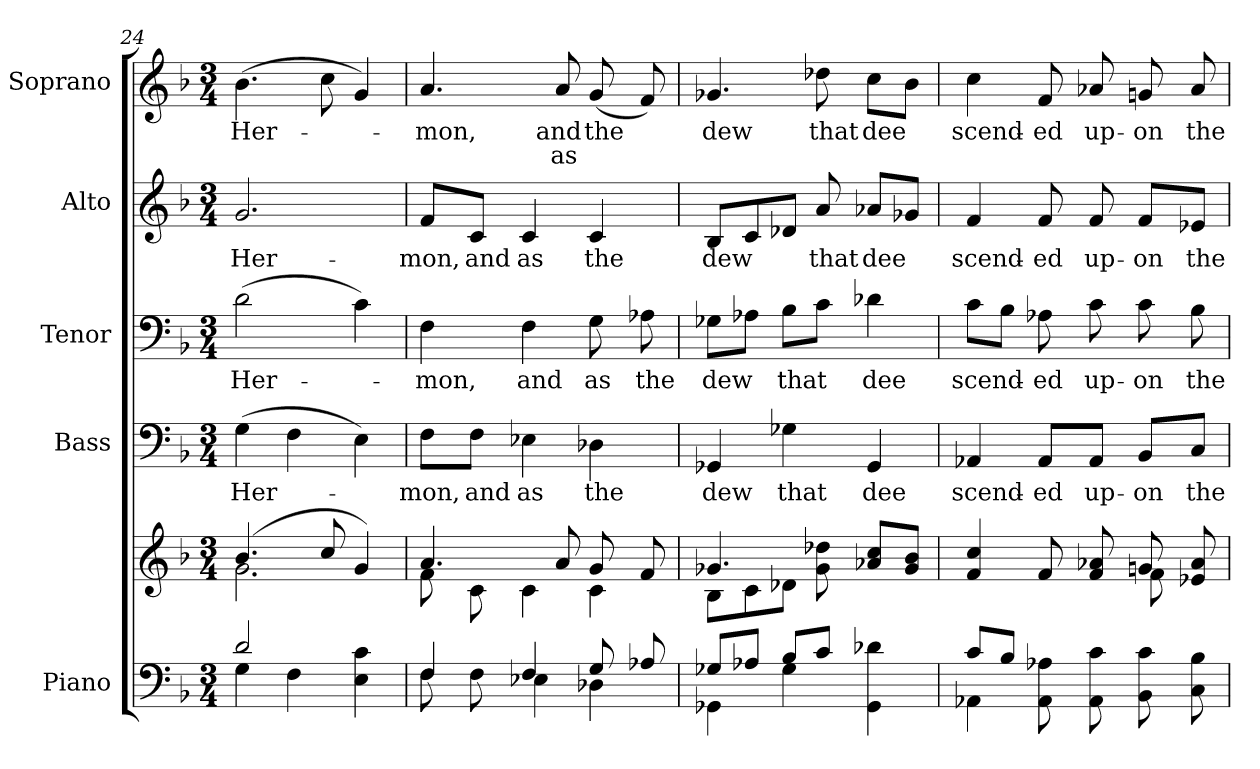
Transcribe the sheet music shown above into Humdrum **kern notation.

**kern	**kern	**kern	**text	**kern	**text	**kern	**text	**kern	**text	**text
*part5	*part5	*part4	*part4	*part3	*part3	*part2	*part2	*part1	*part1	*part1
*staff6	*staff5	*staff4	*staff4	*staff3	*staff3	*staff2	*staff2	*staff1	*staff1	*staff1
*I"Piano	*	*I"Bass	*	*I"Tenor	*	*I"Alto	*	*I"Soprano	*	*
*I'Pno.	*	*I'B.	*	*I'T.	*	*I'A.	*	*I'S.	*	*
*clefF4	*clefG2	*clefF4	*	*clefF4	*	*clefG2	*	*clefG2	*	*
*k[b-]	*k[b-]	*k[b-]	*	*k[b-]	*	*k[b-]	*	*k[b-]	*	*
*F:	*F:	*F:	*	*F:	*	*F:	*	*F:	*	*
*M3/4	*M3/4	*M3/4	*	*M3/4	*	*M3/4	*	*M3/4	*	*
=24	=24	=24	=24	=24	=24	=24	=24	=24	=24	=24
*^	*^	*	*	*	*	*	*	*	*	*
!	!	!	!	!	!LO:LY:b:color=#000000	!	!	!	!	!	!	!
!	!	!	!	!	!	!	!LO:LY:b:color=#000000	!	!	!	!	!
!	!	!	!	!	!	!	!	!	!LO:LY:b:color=#000000	!	!	!
!	!	!	!	!	!	!	!	!	!	!	!LO:LY:b:color=#000000	!
2di/	4Gi\	(4.b-i/	2.gi\	(4Gi\	Her-	(2di\	Her-	2.gi/	Her-	(4.b-i\	Her-	.
.	4Fi\	.	.	4Fi\	.	.	.	.	.	.	.	.
.	.	8cci/	.	.	.	.	.	.	.	8cci\	.	.
4Ei\ 4ci	4ryy	4gi/)	.	4Ei\)	.	4ci\)	.	.	.	4gi/)	.	.
!!LO:PB:g=z
=25	=25	=25	=25	=25	=25	=25	=25	=25	=25	=25	=25	=25
!	!	!	!	!	!LO:LY:b:color=#000000	!	!	!	!	!	!	!
!	!	!	!	!	!	!	!LO:LY:b:color=#000000	!	!	!	!	!
!	!	!	!	!	!	!	!	!	!LO:LY:b:color=#000000	!	!	!
!	!	!	!	!	!	!	!	!	!	!	!LO:LY:b:color=#000000	!
4Fi/	8Fi\	4.ai/	8fi\	8Fi\L	-mon,	4Fi\	-mon,	8fi/L	-mon,	4.ai/	-mon,	.
!	!	!	!	!	!LO:LY:b:color=#000000	!	!	!	!	!	!	!
!	!	!	!	!	!	!	!	!	!LO:LY:b:color=#000000	!	!	!
.	8Fi\	.	8ci\	8Fi\J	and	.	.	8ci/J	and	.	.	.
!	!	!	!	!	!LO:LY:b:color=#000000	!	!	!	!	!	!	!
!	!	!	!	!	!	!	!LO:LY:b:color=#000000	!	!	!	!	!
!	!	!	!	!	!	!	!	!	!LO:LY:b:color=#000000	!	!	!
4Fi/	4E-Xi\	.	4ci\	4E-Xi\	as	4Fi\	and	4ci/	as	.	.	.
!	!	!	!	!	!	!	!	!	!	!	!LO:LY:b:color=#000000	!LO:LY:b:color=#000000
.	.	8ai/	.	.	.	.	.	.	.	8ai/	and	as
!	!	!	!	!	!LO:LY:b:color=#000000	!	!	!	!	!	!	!
!	!	!	!	!	!	!	!LO:LY:b:color=#000000	!	!	!	!	!
!	!	!	!	!	!	!	!	!	!LO:LY:b:color=#000000	!	!	!
!	!	!	!	!	!	!	!	!	!	!	!LO:LY:b:color=#000000	!
8Gi/	4D-Xi\	8gi/	4ci\	4D-Xi\	the	8Gi\	as	4ci/	the	(8gi/	the	.
!	!	!	!	!	!	!	!LO:LY:b:color=#000000	!	!	!	!	!
8A-Xi/	.	8fi/	.	.	.	8A-Xi\	the	.	.	8fi/)	.	.
=26	=26	=26	=26	=26	=26	=26	=26	=26	=26	=26	=26	=26
!	!	!	!	!	!LO:LY:b:color=#000000	!	!	!	!	!	!	!
!	!	!	!	!	!	!	!LO:LY:b:color=#000000	!	!	!	!	!
!	!	!	!	!	!	!	!	!	!LO:LY:b:color=#000000	!	!	!
!	!	!	!	!	!	!	!	!	!	!	!LO:LY:b:color=#000000	!
8G-Xi/L	4GG-Xi\	4.g-Xi/	8B-i\L	4GG-Xi/	dew	8G-Xi\L	dew	8B-i/L	dew	4.g-Xi/	dew	.
8A-Xi/J	.	.	8ci\	.	.	8A-Xi\J	.	8ci/	.	.	.	.
!	!	!	!	!	!LO:LY:b:color=#000000	!	!	!	!	!	!	!
!	!	!	!	!	!	!	!LO:LY:b:color=#000000	!	!	!	!	!
8B-i/L	4G-i\	.	8d-Xi\J	4G-Xi\	that	8B-i\L	that	8d-Xi/J	.	.	.	.
!	!	!	!	!	!	!	!	!	!LO:LY:b:color=#000000	!	!	!
!	!	!	!	!	!	!	!	!	!	!	!LO:LY:b:color=#000000	!
8ci/J	.	8g-i\ 8dd-Xi	8ryy	.	.	8ci\J	.	8ai/	that	8dd-Xi\	that	.
!	!	!	!	!	!LO:LY:b:color=#000000	!	!	!	!	!	!	!
!	!	!	!	!	!	!	!LO:LY:b:color=#000000	!	!	!	!	!
!	!	!	!	!	!	!	!	!	!LO:LY:b:color=#000000	!	!	!
!	!	!	!	!	!	!	!	!	!	!	!LO:LY:b:color=#000000	!
4GG-i\ 4d-Xi	4ryy	8a-Xi/ 8cciL	4ryy	4GG-i/	dee	4d-Xi\	dee	8a-Xi/L	dee	8cci\L	dee	.
.	.	8g-i/ 8b-iJ	.	.	.	.	.	8g-Xi/J	.	8b-i\J	.	.
=27	=27	=27	=27	=27	=27	=27	=27	=27	=27	=27	=27	=27
!	!	!	!	!	!LO:LY:b:color=#000000	!	!	!	!	!	!	!
!	!	!	!	!	!	!	!LO:LY:b:color=#000000	!	!	!	!	!
!	!	!	!	!	!	!	!	!	!LO:LY:b:color=#000000	!	!	!
!	!	!	!	!	!	!	!	!	!	!	!LO:LY:b:color=#000000	!
8ci/L	4AA-Xi\	4fi/ 4cci	2ryy	4AA-Xi/	scend-	8ci\L	scend-	4fi/	scend-	4cci\	scend-	.
8B-i/J	.	.	.	.	.	8B-i\J	.	.	.	.	.	.
!	!	!	!	!	!LO:LY:b:color=#000000	!	!	!	!	!	!	!
!	!	!	!	!	!	!	!LO:LY:b:color=#000000	!	!	!	!	!
!	!	!	!	!	!	!	!	!	!LO:LY:b:color=#000000	!	!	!
!	!	!	!	!	!	!	!	!	!	!	!LO:LY:b:color=#000000	!
8AA-i\ 8A-Xi	4ryy	8fi/	.	8AA-i/L	-ed	8A-Xi\	-ed	8fi/	-ed	8fi/	-ed	.
!	!	!	!	!	!LO:LY:b:color=#000000	!	!	!	!	!	!	!
!	!	!	!	!	!	!	!LO:LY:b:color=#000000	!	!	!	!	!
!	!	!	!	!	!	!	!	!	!LO:LY:b:color=#000000	!	!	!
!	!	!	!	!	!	!	!	!	!	!	!LO:LY:b:color=#000000	!
8AA-i\ 8ci	.	8fi/ 8a-Xi	.	8AA-i/J	up-	8ci\	up-	8fi/	up-	8a-Xi/	up-	.
!	!	!	!	!	!LO:LY:b:color=#000000	!	!	!	!	!	!	!
!	!	!	!	!	!	!	!LO:LY:b:color=#000000	!	!	!	!	!
!	!	!	!	!	!	!	!	!	!LO:LY:b:color=#000000	!	!	!
!	!	!	!	!	!	!	!	!	!	!	!LO:LY:b:color=#000000	!
8BB-i\ 8ci	4ryy	8gni/	8fi\	8BB-i/L	-on	8ci\	-on	8fi/L	-on	8gni/	-on	.
!	!	!	!	!	!LO:LY:b:color=#000000	!	!	!	!	!	!	!
!	!	!	!	!	!	!	!LO:LY:b:color=#000000	!	!	!	!	!
!	!	!	!	!	!	!	!	!	!LO:LY:b:color=#000000	!	!	!
!	!	!	!	!	!	!	!	!	!	!	!LO:LY:b:color=#000000	!
8Ci\ 8B-i	.	8e-Xi/ 8a-i	8ryy	8Ci/J	the	8B-i\	the	8e-Xi/J	the	8a-i/	the	.
*v	*v	*	*	*	*	*	*	*	*	*	*	*
*	*v	*v	*	*	*	*	*	*	*	*	*
=	=	=	=	=	=	=	=	=	=	=
*-	*-	*-	*-	*-	*-	*-	*-	*-	*-	*-
